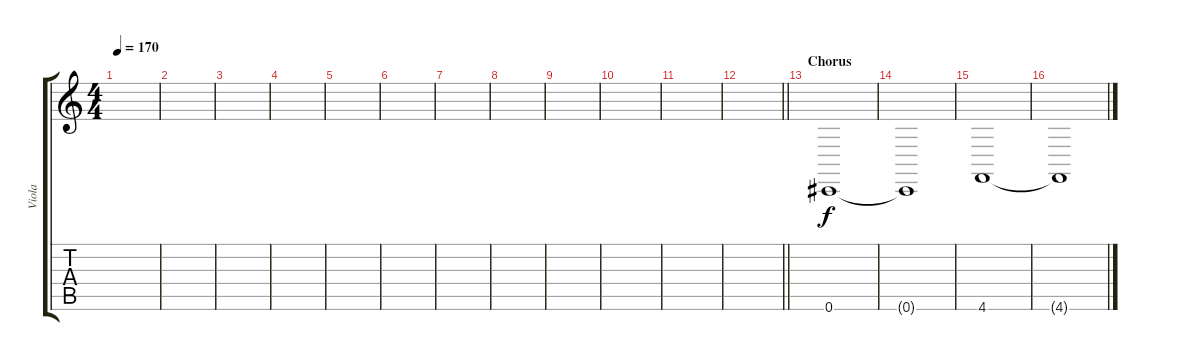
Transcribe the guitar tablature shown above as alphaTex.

\track ("Viola" "Viola") {instrument viola}
\staff {score tabs}
\tuning (Eb4 Bb3 Gb3 Db3 Ab2 Db2) {hide}
\ts (4 4)
\tempo 170
\clef g2
\ks c
|
|
|
|
|
|
|
|
|
|
|
\barLineRight lightlight
|
\section ("" "Chorus")
0.6.1{volume 10} |
0.6{t}.1 |
4.6.1 |
4.6{t}.1
